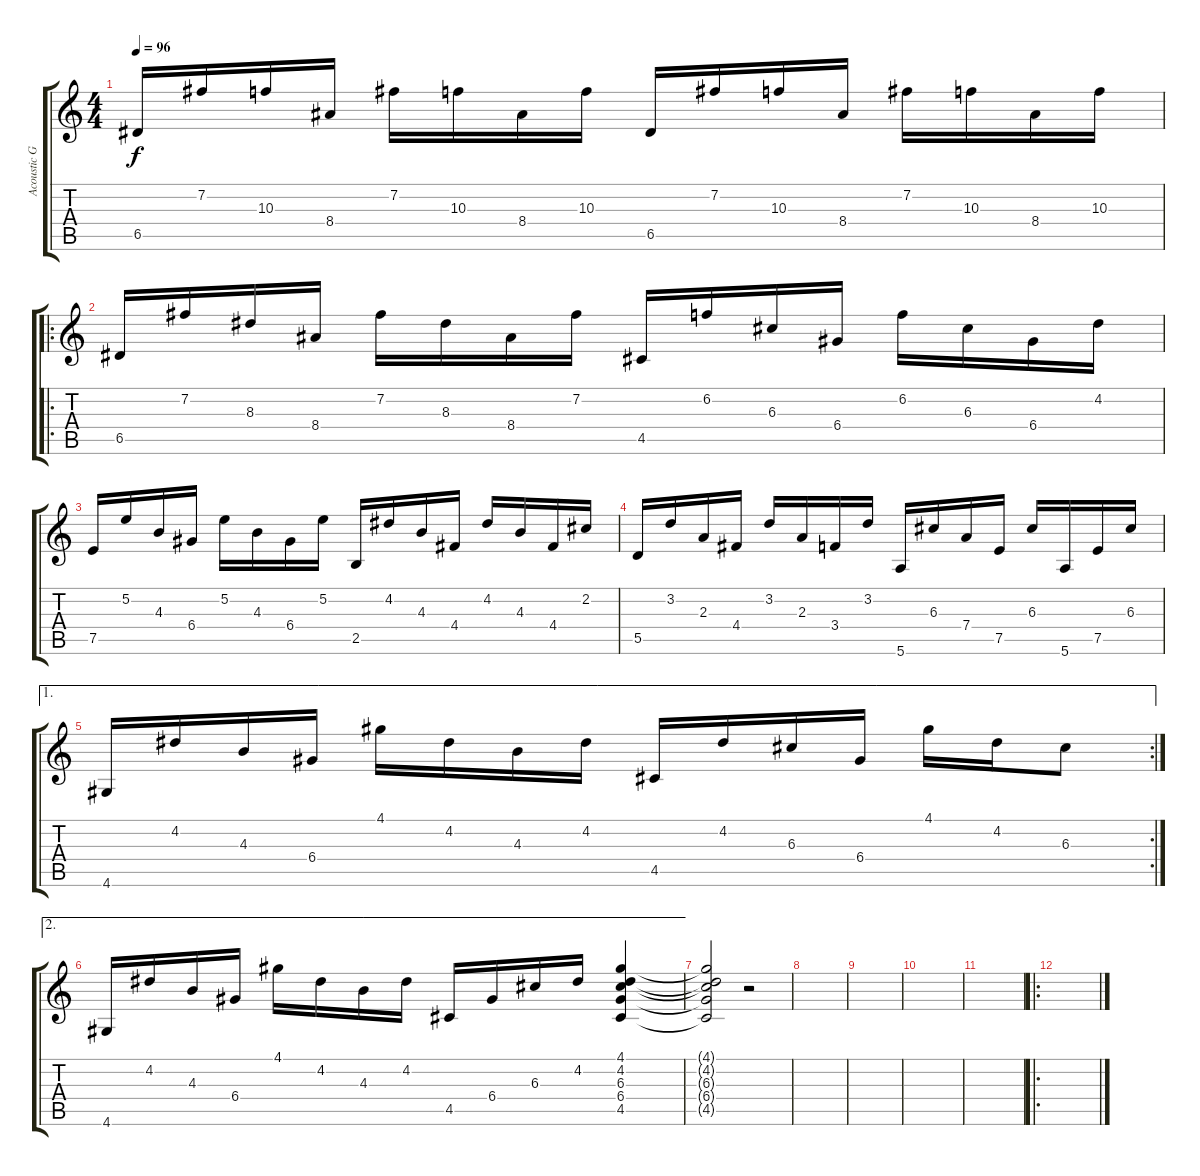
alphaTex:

\track ("Acoustic Guitar" "Acoustic G") {instrument acousticguitarsteel}
\staff {score tabs}
\tuning (E4 B3 G3 D3 A2 E2) {hide}
\ts (4 4)
\tempo 96
\clef g2
\ks c
6.5.16{dy f instrument acousticguitarsteel} 7.2.16 10.3.16 8.4.16 7.2.16 10.3.16 8.4.16 10.3.16 6.5.16 7.2.16 10.3.16 8.4.16 7.2.16 10.3.16 8.4.16 10.3.16 |
\ro
6.5.16 7.2.16 8.3.16 8.4.16 7.2.16 8.3.16 8.4.16 7.2.16 4.5.16 6.2.16 6.3.16 6.4.16 6.2.16 6.3.16 6.4.16 4.2.16 |
7.5.16 5.2.16 4.3.16 6.4.16 5.2.16 4.3.16 6.4.16 5.2.16 2.5.16 4.2.16 4.3.16 4.4.16 4.2.16 4.3.16 4.4.16 2.2.16 |
5.5.16 3.2.16 2.3.16 4.4.16 3.2.16 2.3.16 3.4.16 3.2.16 5.6.16 6.3.16 7.4.16 7.5.16 6.3.16 5.6.16 7.5.16 6.3.16 |
\ae 1
\rc 2
4.6.16 4.2.16 4.3.16 6.4.16 4.1.16 4.2.16 4.3.16 4.2.16 4.5.16 4.2.16 6.3.16 6.4.16 4.1.16 4.2.16 6.3.8 |
\ae 2
4.6.16 4.2.16 4.3.16 6.4.16 4.1.16 4.2.16 4.3.16 4.2.16 4.5.16 6.4.16 6.3.16 4.2.16 (4.1 4.2 6.3 6.4 4.5).4 |
(4.1{t} 4.2{t} 6.3{t} 6.4{t} 4.5{t}).2 r.2 |
|
|
|
|
\ro
